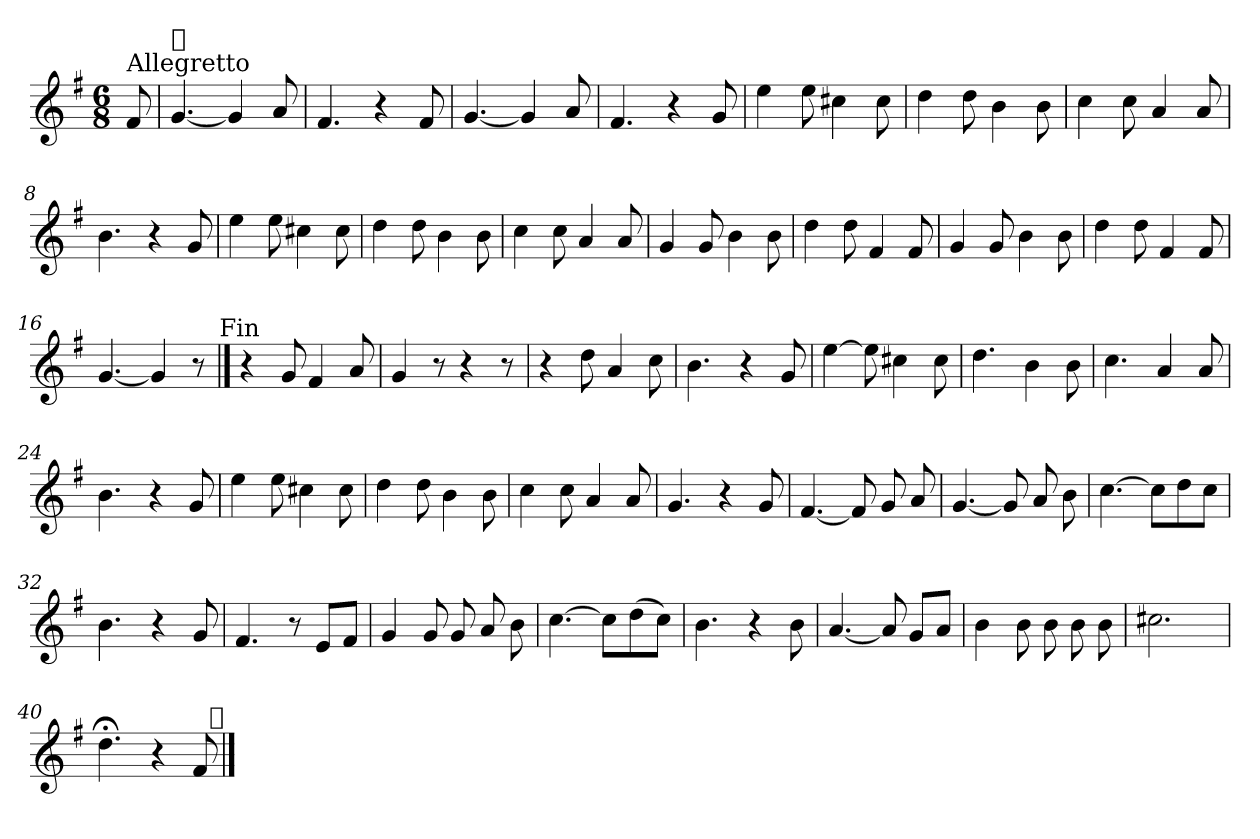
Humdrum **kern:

**kern
*part1
*staff1
*clefG2
*k[f#]
*G:
*M6/8
=
!LO:TX:a:t=Allegretto
8f#/
=1
!LO:TX:a:t=𝄋
[4.g/
4g/]
8a/
=2
4.f#/
4r
8f#/
=3
[4.g/
4g/]
8a/
=4
4.f#/
4r
8g/
=5
4ee\
8ee\
4cc#X\
8cc#\
=6
4dd\
8dd\
4b\
8b\
!!LO:LB:g=z
=7
4cc\
8cc\
4a/
8a/
=8
4.b\
4r
8g/
=9
4ee\
8ee\
4cc#X\
8cc#\
=10
4dd\
8dd\
4b\
8b\
=11
4cc\
8cc\
4a/
8a/
=12
4g/
8g/
4b\
8b\
=13
4dd\
8dd\
4f#/
8f#/
!!LO:LB:g=z
=14
4g/
8g/
4b\
8b\
=15
4dd\
8dd\
4f#/
8f#/
=16
[4.g/
4g/]
8r
!LO:TX:a:t=Fin
==17
4r
8g/
4f#/
8a/
=18
4g/
8r
4r
8r
=19
4r
8dd\
4a/
8cc\
=20
4.b\
4r
8g/
!!LO:LB:g=z
=21
[4ee\
8ee\]
4cc#X\
8cc#\
=22
4.dd\
4b\
8b\
=23
4.cc\
4a/
8a/
=24
4.b\
4r
8g/
=25
4ee\
8ee\
4cc#X\
8cc#\
=26
4dd\
8dd\
4b\
8b\
=27
4cc\
8cc\
4a/
8a/
!!LO:LB:g=z
=28
4.g/
4r
8g/
=29
[4.f#/
8f#/]
8g/
8a/
=30
[4.g/
8g/]
8a/
8b\
=31
[4.cc\
8cc\L]
8dd\
8cc\J
=32
4.b\
4r
8g/
=33
4.f#/
8r
8e/L
8f#/J
=34
4g/
8g/
8g/
8a/
8b\
!!LO:LB:g=z
=35
[4.cc\
8cc\L]
(>8dd\
8cc\J)
=36
4.b\
4r
8b\
=37
[4.a/
8a/]
8g/L
8a/J
=38
4b\
8b\
8b\
8b\
8b\
=39
2.cc#X\
=40
4.dd;<\
4r
8f#/
!LO:TX:a:t=𝄋
==
*-
